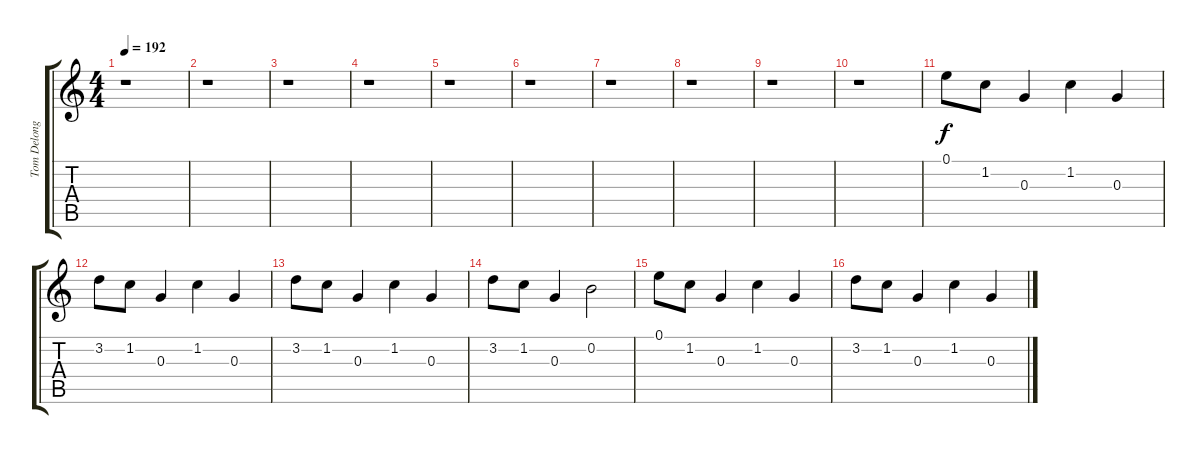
\track ("Tom Delonge (Guitar 2)" "Tom Delong") {instrument overdrivenguitar}
\staff {score tabs}
\tuning (E4 B3 G3 D3 A2 E2) {hide}
\ts (4 4)
\tempo 192
\clef g2
\ks c
r.1{dy f} |
r.1 |
r.1 |
r.1 |
r.1 |
r.1 |
r.1 |
r.1 |
r.1 |
r.1 |
0.1.8 1.2.8 0.3.4 1.2.4 0.3.4 |
3.2.8 1.2.8 0.3.4 1.2.4 0.3.4 |
3.2.8 1.2.8 0.3.4 1.2.4 0.3.4 |
3.2.8 1.2.8 0.3.4 0.2.2 |
0.1.8 1.2.8 0.3.4 1.2.4 0.3.4 |
3.2.8 1.2.8 0.3.4 1.2.4 0.3.4
